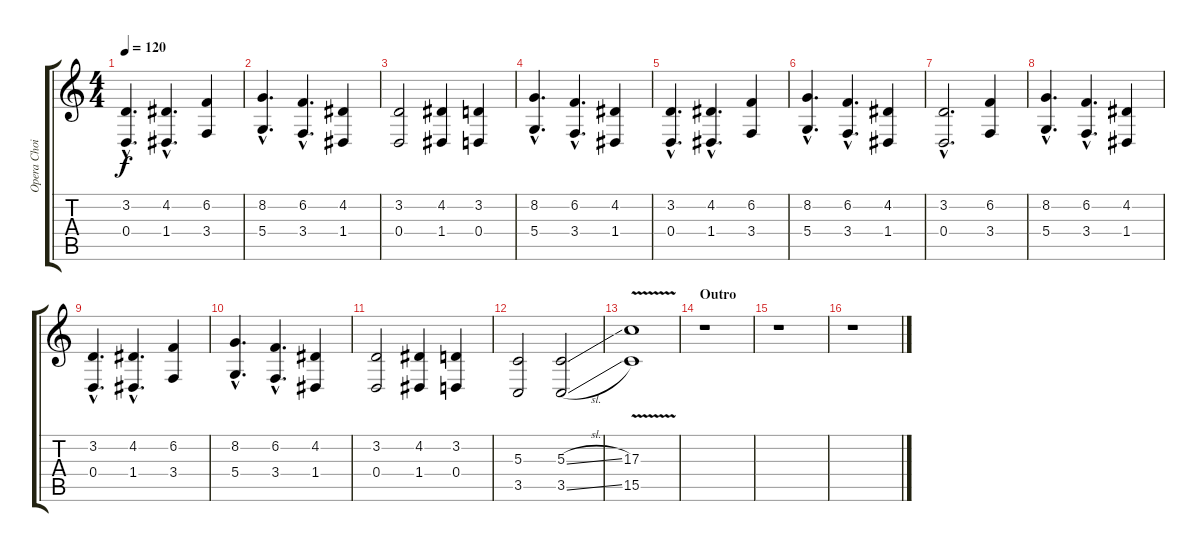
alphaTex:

\track ("Opera Choir - Female Voice" "Opera Choi") {instrument sopranosax}
\staff {score tabs}
\tuning (E4 B3 G3 D3 A2 E2) {hide}
\ts (4 4)
\tempo 120
\clef g2
\ks c
(3.2{hac} 0.4{hac}).4{d dy f} (4.2{hac} 1.4{hac}).4{d} (6.2 3.4).4 |
(8.2{hac} 5.4{hac}).4{d} (6.2{hac} 3.4{hac}).4{d} (4.2 1.4).4 |
(3.2 0.4).2 (4.2 1.4).4 (3.2 0.4).4 |
(8.2{hac} 5.4{hac}).4{d} (6.2{hac} 3.4{hac}).4{d} (4.2 1.4).4 |
(3.2{hac} 0.4{hac}).4{d} (4.2{hac} 1.4{hac}).4{d} (6.2 3.4).4 |
(8.2{hac} 5.4{hac}).4{d} (6.2{hac} 3.4{hac}).4{d} (4.2 1.4).4 |
(3.2{hac} 0.4{hac}).2{d} (6.2 3.4).4 |
(8.2{hac} 5.4{hac}).4{d} (6.2{hac} 3.4{hac}).4{d} (4.2 1.4).4 |
(3.2{hac} 0.4{hac}).4{d} (4.2{hac} 1.4{hac}).4{d} (6.2 3.4).4 |
(8.2{hac} 5.4{hac}).4{d} (6.2{hac} 3.4{hac}).4{d} (4.2 1.4).4 |
(3.2 0.4).2 (4.2 1.4).4 (3.2 0.4).4 |
(5.3 3.5).2 (5.3{sl} 3.5{sl}).2 |
(17.3{v} 15.5{v}).1 |
\section ("" "Outro")
r.1 |
r.1 |
r.1
